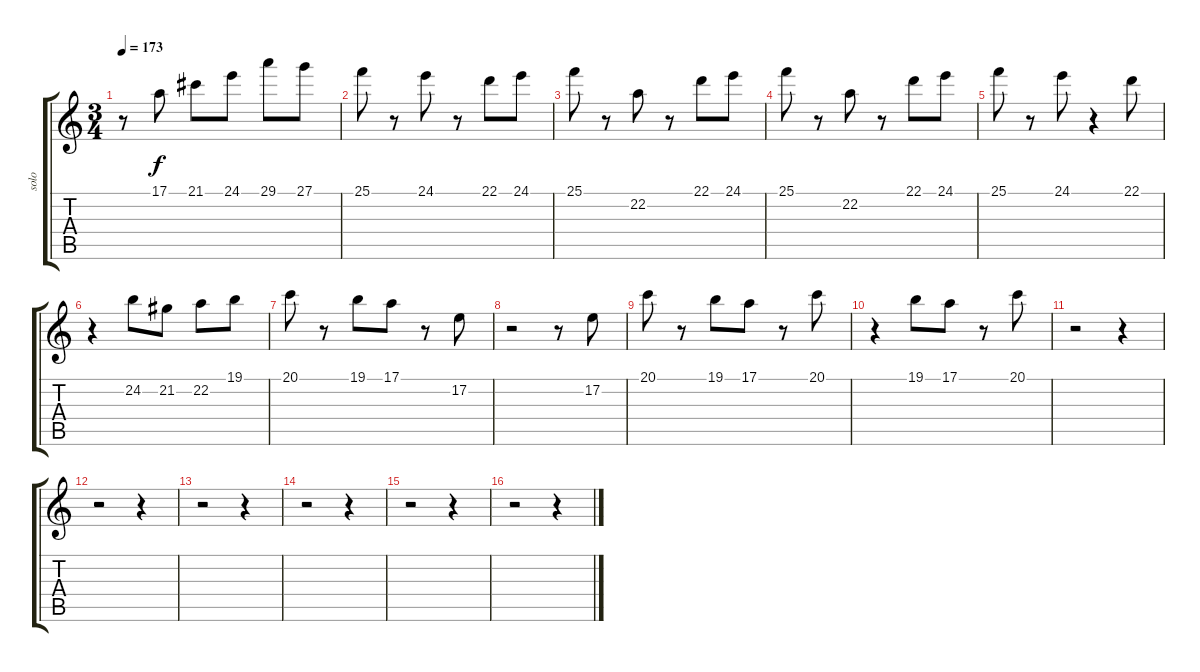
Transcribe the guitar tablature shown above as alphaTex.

\track ("solo" "solo") {instrument honkytonkpiano}
\staff {score tabs}
\tuning (E4 B3 G3 D3 A2 E2) {hide}
\ts (3 4)
\tempo 173
\clef g2
\ks c
r.8{dy f} 17.1.8 21.1.8 24.1.8 29.1.8 27.1.8 |
25.1.8 r.8 24.1.8 r.8 22.1.8 24.1.8 |
25.1.8 r.8 22.2.8 r.8 22.1.8 24.1.8 |
25.1.8 r.8 22.2.8 r.8 22.1.8 24.1.8 |
25.1.8 r.8 24.1.8 r.4 22.1.8 |
r.4 24.2.8 21.2.8 22.2.8 19.1.8 |
20.1.8 r.8 19.1.8 17.1.8 r.8 17.2.8 |
r.2 r.8 17.2.8 |
20.1.8 r.8 19.1.8 17.1.8 r.8 20.1.8 |
r.4 19.1.8 17.1.8 r.8 20.1.8 |
r.2 r.4 |
r.2 r.4 |
r.2 r.4 |
r.2 r.4 |
r.2 r.4 |
r.2 r.4
